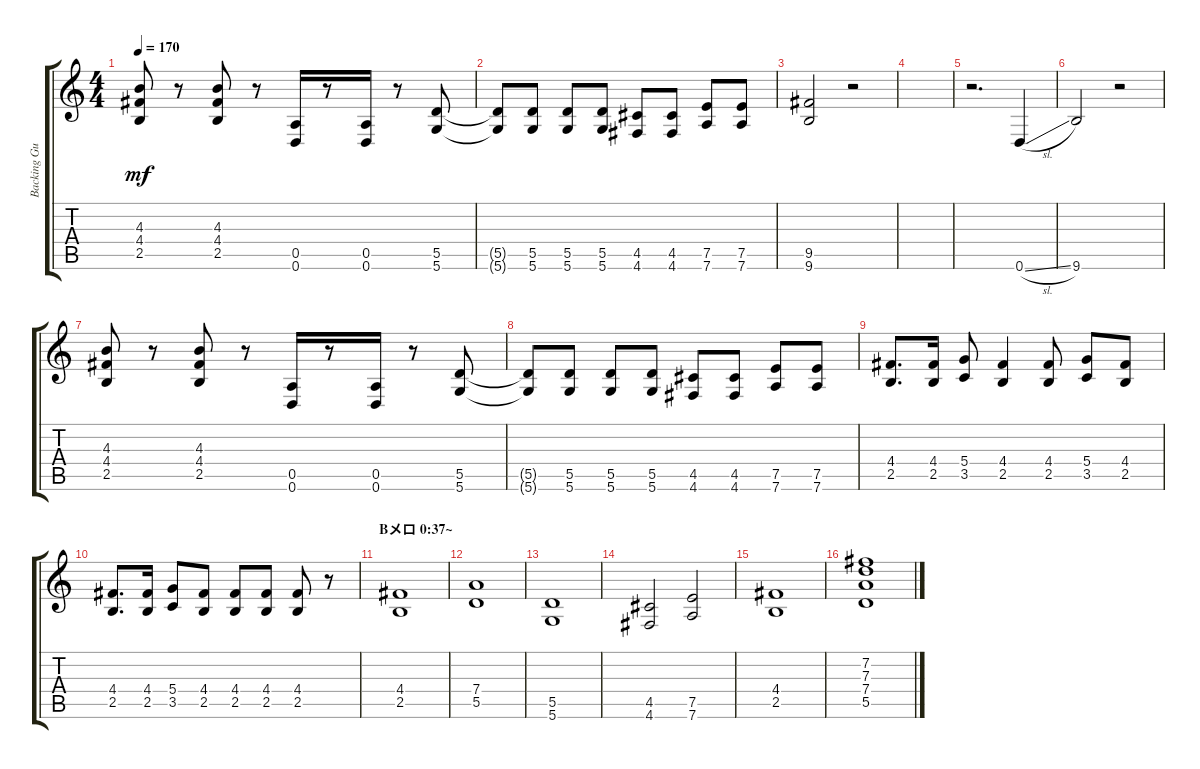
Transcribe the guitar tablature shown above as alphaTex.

\track ("Backing Guitar" "Backing Gu") {instrument overdrivenguitar}
\staff {score tabs}
\tuning (E4 B3 G3 D3 A2 D2) {hide}
\ts (4 4)
\tempo 170
\clef g2
\ks c
(4.3 4.4 2.5).8{dy mf} r.8 (4.3 4.4 2.5).8 r.8 (0.5 0.6).16 r.8 (0.5 0.6).16 r.8 (5.5 5.6).8 |
(5.5{t} 5.6{t}).8 (5.5 5.6).8 (5.5 5.6).8 (5.5 5.6).8 (4.5 4.6).8 (4.5 4.6).8 (7.5 7.6).8 (7.5 7.6).8 |
(9.5 9.6).2 r.2 |
|
r.2{d} 0.6{sl}.4 |
9.6.2 r.2 |
(4.3 4.4 2.5).8 r.8 (4.3 4.4 2.5).8 r.8 (0.5 0.6).16 r.8 (0.5 0.6).16 r.8 (5.5 5.6).8 |
(5.5{t} 5.6{t}).8 (5.5 5.6).8 (5.5 5.6).8 (5.5 5.6).8 (4.5 4.6).8 (4.5 4.6).8 (7.5 7.6).8 (7.5 7.6).8 |
(4.4 2.5).8{d} (4.4 2.5).16 (5.4 3.5).8 (4.4 2.5).4 (4.4 2.5).8 (5.4 3.5).8 (4.4 2.5).8 |
(4.4 2.5).8{d} (4.4 2.5).16 (5.4 3.5).8 (4.4 2.5).8 (4.4 2.5).8 (4.4 2.5).8 (4.4 2.5).8 r.8 |
\section ("" "Bメロ 0:37~")
(4.4 2.5).1 |
(7.4 5.5).1 |
(5.5 5.6).1 |
(4.5 4.6).2 (7.5 7.6).2 |
(4.4 2.5).1 |
(7.2 7.3 7.4 5.5).1
